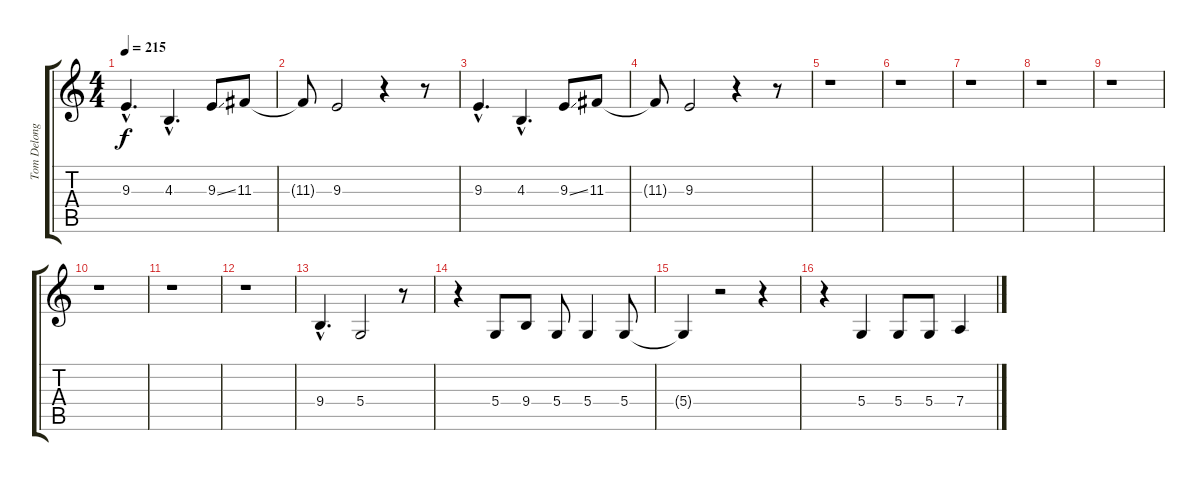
\track ("Tom Delonge (Vocals)" "Tom Delong") {instrument lead6voice}
\staff {score tabs}
\tuning (E4 B3 G3 D3 A2 E2) {hide}
\ts (4 4)
\tempo 215
\clef g2
\ks c
9.3{hac}.4{d dy f} 4.3{hac}.4{d} 9.3{ss}.8 11.3.8 |
11.3{t}.8 9.3.2 r.4 r.8 |
9.3{hac}.4{d} 4.3{hac}.4{d} 9.3{ss}.8 11.3.8 |
11.3{t}.8 9.3.2 r.4 r.8 |
r.1 |
r.1 |
r.1 |
r.1 |
r.1 |
r.1 |
r.1 |
r.1 |
9.4{hac}.4{d} 5.4.2 r.8 |
r.4 5.4.8 9.4.8 5.4.8 5.4.4 5.4.8 |
5.4{t}.4 r.2 r.4 |
r.4 5.4.4 5.4.8 5.4.8 7.4.4
